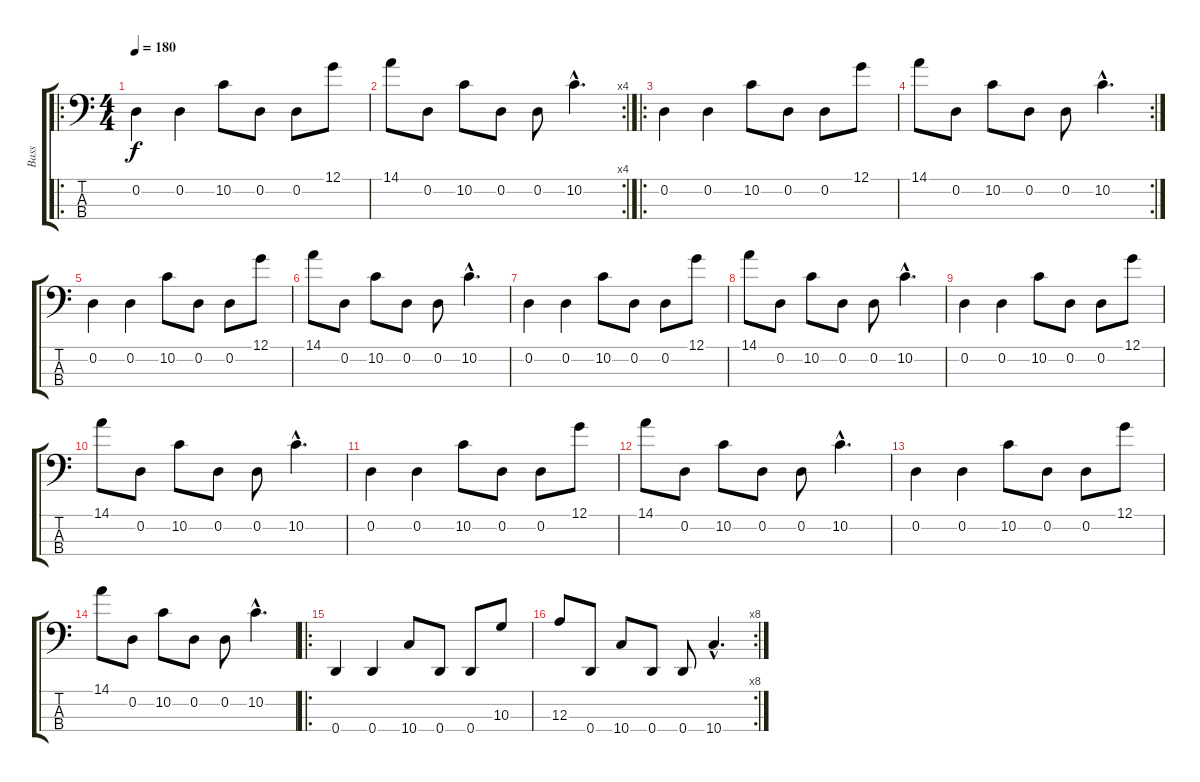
\track ("Bass" "Bass") {instrument electricbasspick}
\staff {score tabs}
\tuning (G2 D2 A1 D1) {hide}
\ro
\ts (4 4)
\tempo 180
\clef f4
\ks c
0.2.4{dy f instrument electricbasspick} 0.2.4 10.2.8 0.2.8 0.2.8 12.1.8 |
\rc 4
14.1.8 0.2.8 10.2.8 0.2.8 0.2.8 10.2{hac}.4{d} |
\ro
0.2.4 0.2.4 10.2.8 0.2.8 0.2.8 12.1.8 |
\rc 2
14.1.8 0.2.8 10.2.8 0.2.8 0.2.8 10.2{hac}.4{d} |
0.2.4 0.2.4 10.2.8 0.2.8 0.2.8 12.1.8 |
14.1.8 0.2.8 10.2.8 0.2.8 0.2.8 10.2{hac}.4{d} |
0.2.4 0.2.4 10.2.8 0.2.8 0.2.8 12.1.8 |
14.1.8 0.2.8 10.2.8 0.2.8 0.2.8 10.2{hac}.4{d} |
0.2.4 0.2.4 10.2.8 0.2.8 0.2.8 12.1.8 |
14.1.8 0.2.8 10.2.8 0.2.8 0.2.8 10.2{hac}.4{d} |
0.2.4 0.2.4 10.2.8 0.2.8 0.2.8 12.1.8 |
14.1.8 0.2.8 10.2.8 0.2.8 0.2.8 10.2{hac}.4{d} |
0.2.4 0.2.4 10.2.8 0.2.8 0.2.8 12.1.8 |
14.1.8 0.2.8 10.2.8 0.2.8 0.2.8 10.2{hac}.4{d} |
\ro
0.4.4 0.4.4 10.4.8 0.4.8 0.4.8 10.3.8 |
\rc 8
12.3.8 0.4.8 10.4.8 0.4.8 0.4.8 10.4{hac}.4{d}
